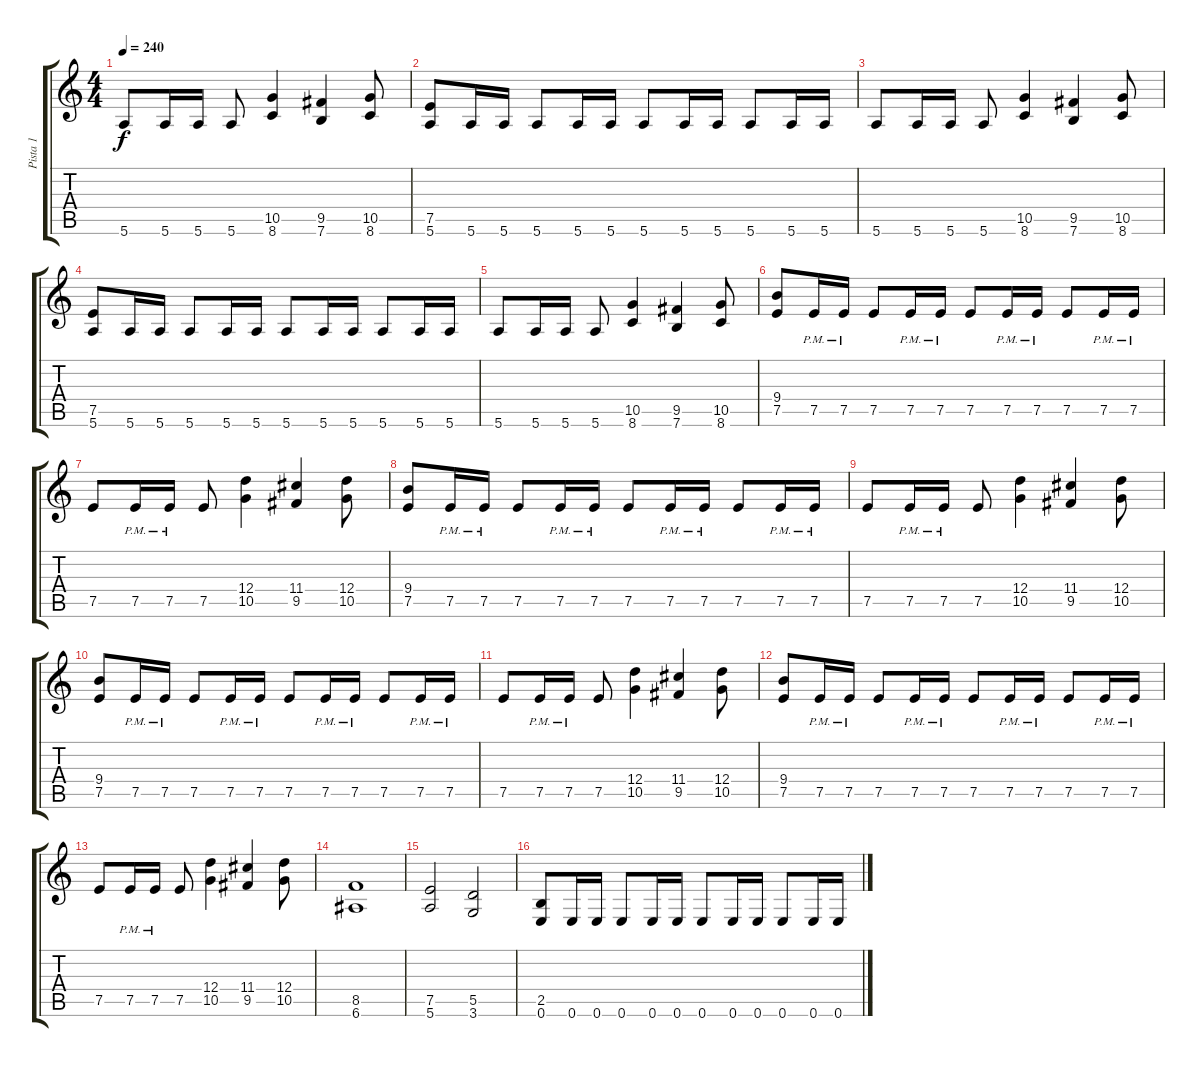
\track ("Pista 1" "Pista 1") {instrument distortionguitar}
\staff {score tabs}
\tuning (E4 B3 G3 D3 A2 E2) {hide}
\ts (4 4)
\tempo 240
\clef g2
\ks c
5.6.8{dy f} 5.6.16 5.6.16 5.6.8 (10.5 8.6).4 (9.5 7.6).4 (10.5 8.6).8 |
(7.5 5.6).8 5.6.16 5.6.16 5.6.8 5.6.16 5.6.16 5.6.8 5.6.16 5.6.16 5.6.8 5.6.16 5.6.16 |
5.6.8 5.6.16 5.6.16 5.6.8 (10.5 8.6).4 (9.5 7.6).4 (10.5 8.6).8 |
(7.5 5.6).8 5.6.16 5.6.16 5.6.8 5.6.16 5.6.16 5.6.8 5.6.16 5.6.16 5.6.8 5.6.16 5.6.16 |
5.6.8 5.6.16 5.6.16 5.6.8 (10.5 8.6).4 (9.5 7.6).4 (10.5 8.6).8 |
(9.4 7.5).8 7.5{pm}.16 7.5{pm}.16 7.5.8 7.5{pm}.16 7.5{pm}.16 7.5.8 7.5{pm}.16 7.5{pm}.16 7.5.8 7.5{pm}.16 7.5{pm}.16 |
7.5.8 7.5{pm}.16 7.5{pm}.16 7.5.8 (12.4 10.5).4 (11.4 9.5).4 (12.4 10.5).8 |
(9.4 7.5).8 7.5{pm}.16 7.5{pm}.16 7.5.8 7.5{pm}.16 7.5{pm}.16 7.5.8 7.5{pm}.16 7.5{pm}.16 7.5.8 7.5{pm}.16 7.5{pm}.16 |
7.5.8 7.5{pm}.16 7.5{pm}.16 7.5.8 (12.4 10.5).4 (11.4 9.5).4 (12.4 10.5).8 |
(9.4 7.5).8 7.5{pm}.16 7.5{pm}.16 7.5.8 7.5{pm}.16 7.5{pm}.16 7.5.8 7.5{pm}.16 7.5{pm}.16 7.5.8 7.5{pm}.16 7.5{pm}.16 |
7.5.8 7.5{pm}.16 7.5{pm}.16 7.5.8 (12.4 10.5).4 (11.4 9.5).4 (12.4 10.5).8 |
(9.4 7.5).8 7.5{pm}.16 7.5{pm}.16 7.5.8 7.5{pm}.16 7.5{pm}.16 7.5.8 7.5{pm}.16 7.5{pm}.16 7.5.8 7.5{pm}.16 7.5{pm}.16 |
7.5.8 7.5{pm}.16 7.5{pm}.16 7.5.8 (12.4 10.5).4 (11.4 9.5).4 (12.4 10.5).8 |
(8.5 6.6).1 |
(7.5 5.6).2 (5.5 3.6).2 |
(2.5 0.6).8 0.6.16 0.6.16 0.6.8 0.6.16 0.6.16 0.6.8 0.6.16 0.6.16 0.6.8 0.6.16 0.6.16
